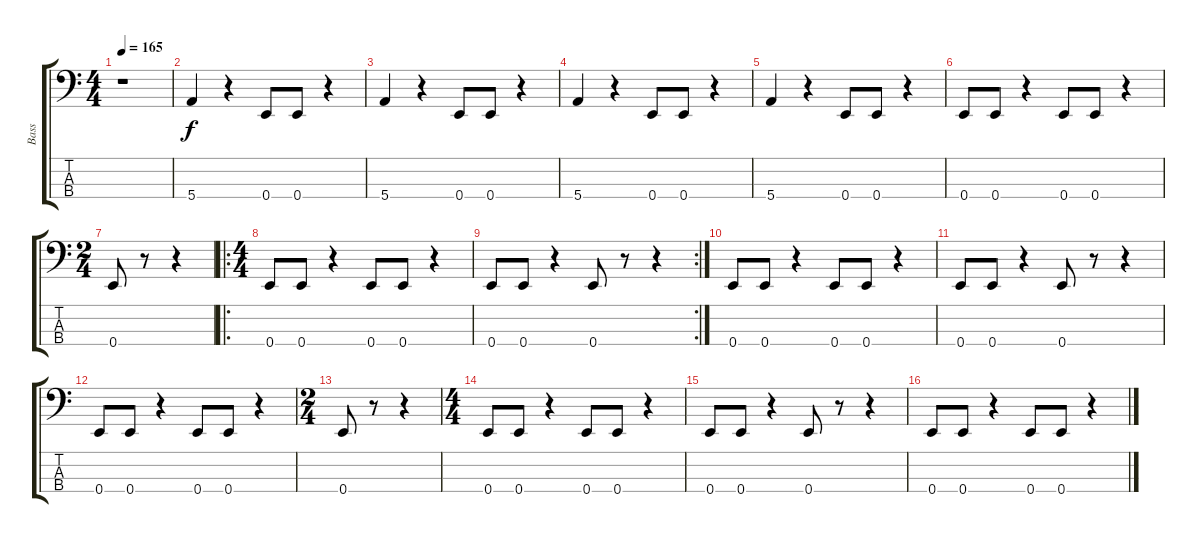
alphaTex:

\track ("Bass" "Bass") {instrument slapbass1}
\staff {score tabs}
\tuning (G2 D2 A1 E1) {hide}
\ts (4 4)
\tempo 165
\clef f4
\ks c
r.1{dy f instrument slapbass1} |
5.4.4 r.4 0.4.8 0.4.8 r.4 |
5.4.4 r.4 0.4.8 0.4.8 r.4 |
5.4.4 r.4 0.4.8 0.4.8 r.4 |
5.4.4 r.4 0.4.8 0.4.8 r.4 |
0.4.8 0.4.8 r.4 0.4.8 0.4.8 r.4 |
\ts (2 4)
0.4.8 r.8 r.4 |
\ro
\ts (4 4)
0.4.8 0.4.8 r.4 0.4.8 0.4.8 r.4 |
\rc 2
0.4.8 0.4.8 r.4 0.4.8 r.8 r.4 |
0.4.8 0.4.8 r.4 0.4.8 0.4.8 r.4 |
0.4.8 0.4.8 r.4 0.4.8 r.8 r.4 |
0.4.8 0.4.8 r.4 0.4.8 0.4.8 r.4 |
\ts (2 4)
0.4.8 r.8 r.4 |
\ts (4 4)
0.4.8 0.4.8 r.4 0.4.8 0.4.8 r.4 |
0.4.8 0.4.8 r.4 0.4.8 r.8 r.4 |
0.4.8 0.4.8 r.4 0.4.8 0.4.8 r.4
